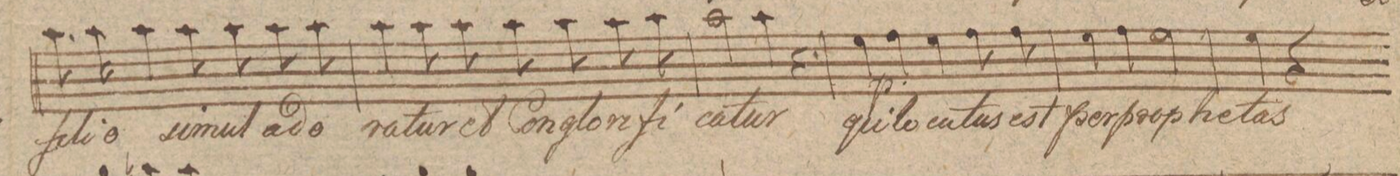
**kern	**text	**dynam
*I"Alto	*	*
*clefC3	*	*
*k[f#c#g#d#]	*	*
*met(c)	*	*
*M4/4	*	*
8.b\	fi-	.
16b\	-li-	.
4b\	-o	.
8b\	si-	.
8b\	-mu-	.
8b\	-l a-	.
8b\	-do-	.
=150	=150	=150
4b\	-ra-	.
8b\	-tur	.
8b\	et	.
8b\	Con-	.
8b\	-glo-	.
8b\	-ri-	.
8b\	-fi-	.
=151	=151	=151
2b\	-ca-	.
4b\	-tur	.
4r	.	.
=152	=152	=152
4f#\	qui	p
4g#\	lo-	.
4f#\	-cu-	.
8g#\	-tus	.
8g#\	est	.
=153	=153	=153
4f#\	per	.
4g#\	pro-	.
2f#\	-phe-	.
=154	=154	=154
4f#\	-tas	.
4r	.	.
*-	*-	*-
